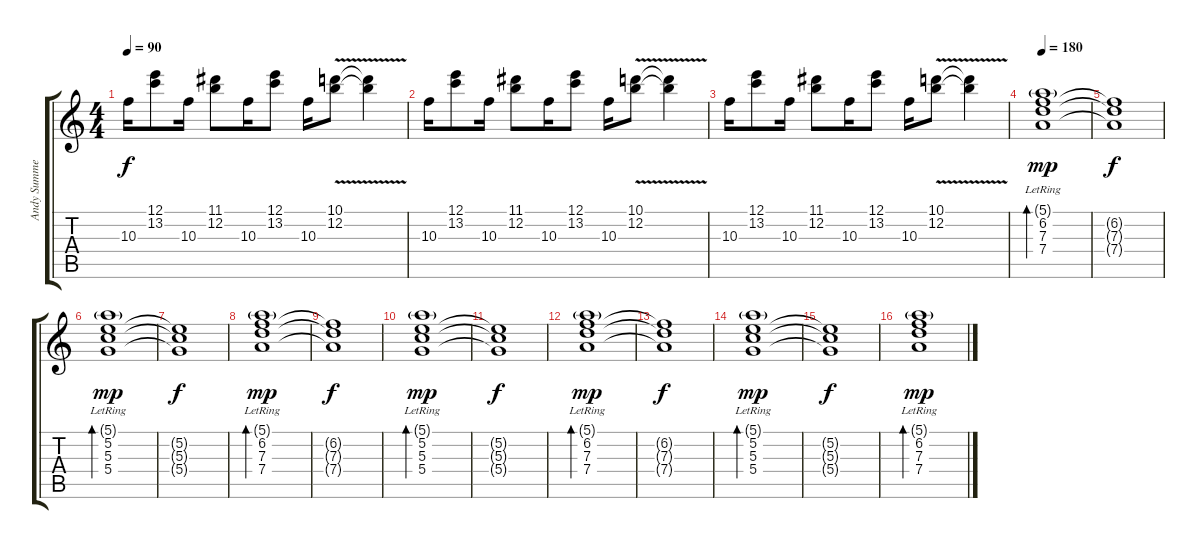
\track ("Andy Summers" "Andy Summe") {instrument distortionguitar}
\staff {score tabs}
\tuning (E4 B3 G3 D3 A2 E2) {hide}
\ts (4 4)
\tempo 90
\clef g2
\ks c
10.3.16{dy f} (12.1 13.2).8 10.3.16 (11.1 12.2).8 10.3.16 (12.1 13.2).8 10.3.16 (10.1 12.2{v}).8 (10.1{t} 12.2{t}).4 |
10.3.16 (12.1 13.2).8 10.3.16 (11.1 12.2).8 10.3.16 (12.1 13.2).8 10.3.16 (10.1 12.2{v}).8 (10.1{t} 12.2{t}).4 |
10.3.16 (12.1 13.2).8 10.3.16 (11.1 12.2).8 10.3.16 (12.1 13.2).8 10.3.16 (10.1 12.2{v}).8 (10.1{t} 12.2{t}).4 |
\tempo 180
(5.1{g} 6.2 7.3{lr} 7.4).1{bd 240 dy mp instrument electricguitarclean} |
(6.2{t} 7.3{t} 7.4{t}).1{dy f} |
(5.1{g} 5.2{lr} 5.3 5.4).1{bd 240 dy mp instrument electricguitarclean} |
(5.2{t} 5.3{t} 5.4{t}).1{dy f} |
(5.1{g} 6.2 7.3{lr} 7.4).1{bd 240 dy mp instrument electricguitarclean} |
(6.2{t} 7.3{t} 7.4{t}).1{dy f} |
(5.1{g} 5.2{lr} 5.3 5.4).1{bd 240 dy mp instrument electricguitarclean} |
(5.2{t} 5.3{t} 5.4{t}).1{dy f} |
(5.1{g} 6.2 7.3{lr} 7.4).1{bd 240 dy mp instrument electricguitarclean} |
(6.2{t} 7.3{t} 7.4{t}).1{dy f} |
(5.1{g} 5.2{lr} 5.3 5.4).1{bd 240 dy mp instrument electricguitarclean} |
(5.2{t} 5.3{t} 5.4{t}).1{dy f} |
(5.1{g} 6.2 7.3{lr} 7.4).1{bd 240 dy mp instrument electricguitarclean}
